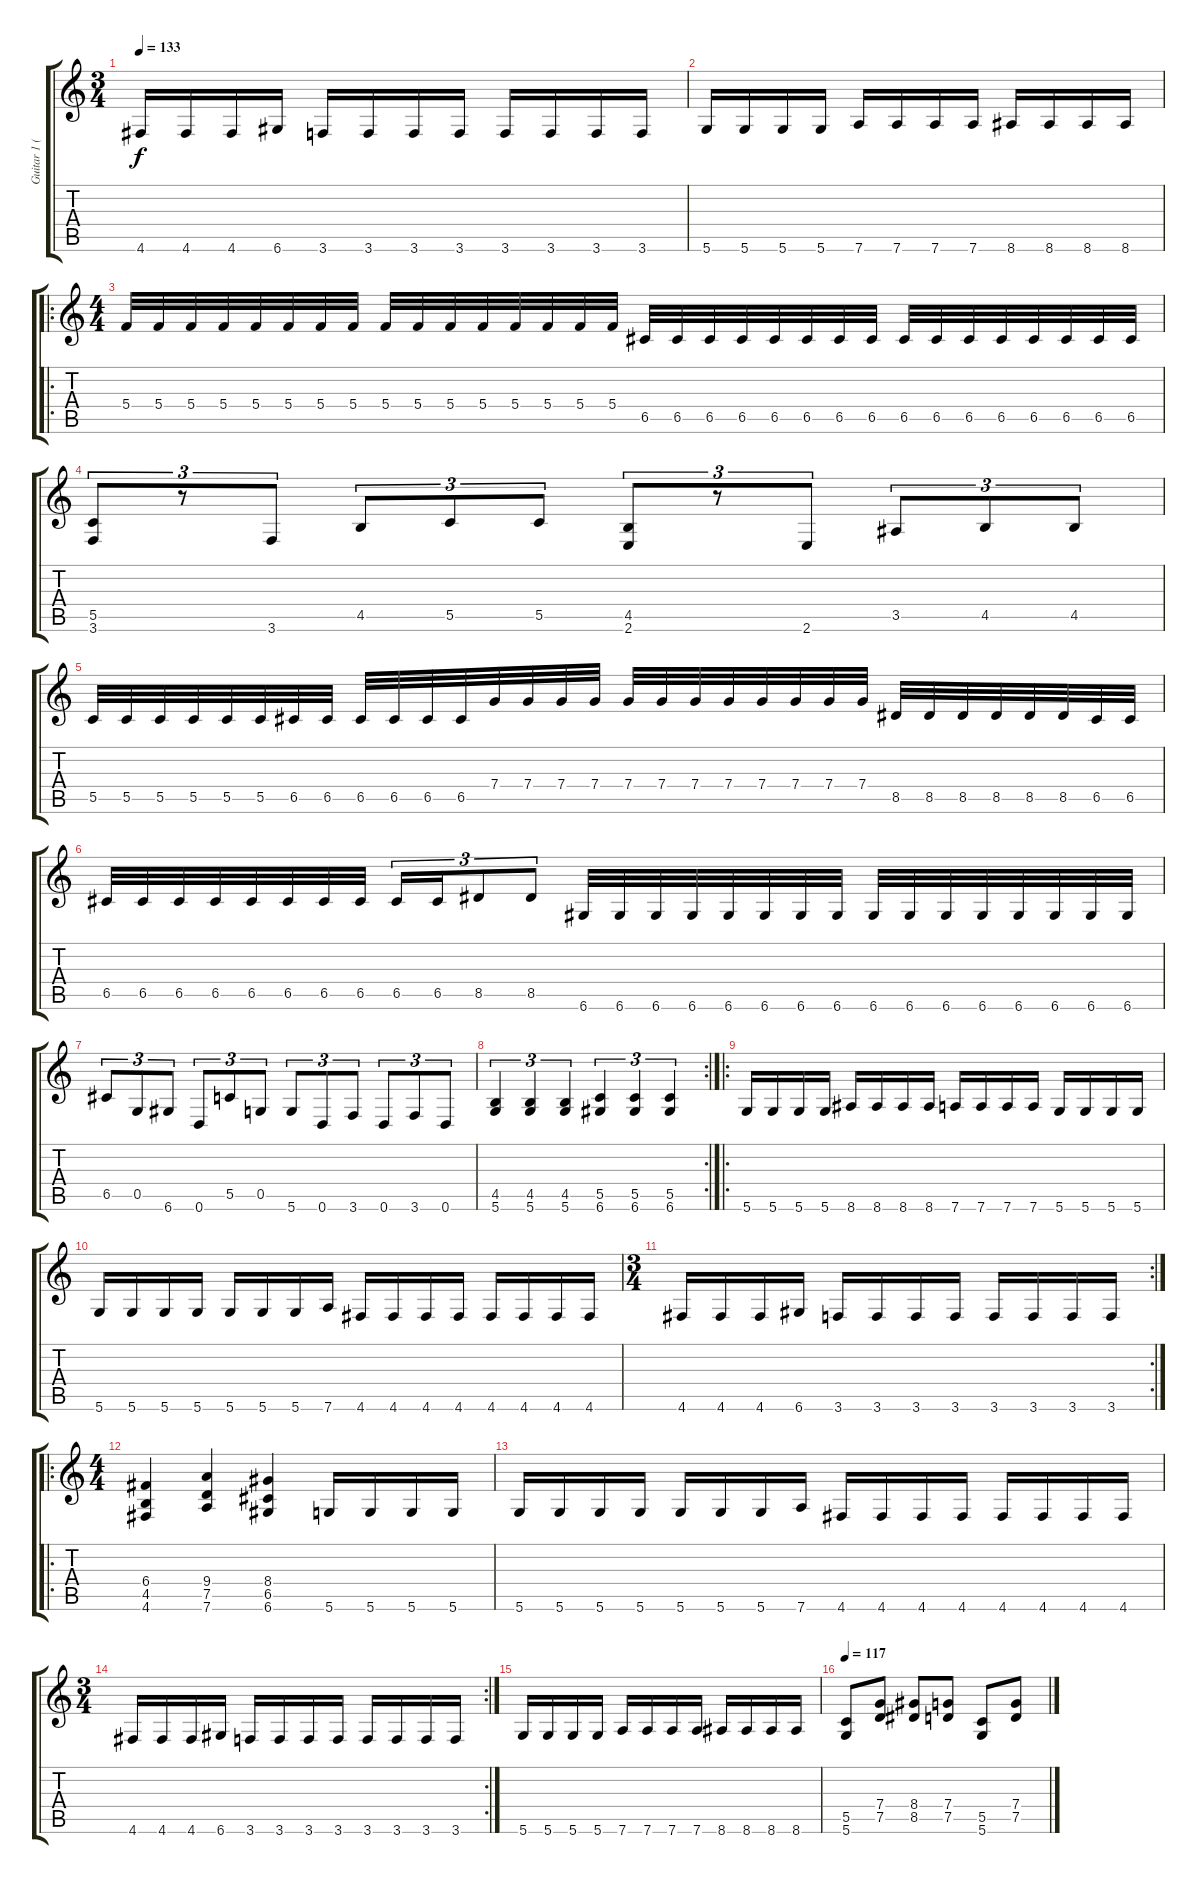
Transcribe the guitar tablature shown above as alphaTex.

\track ("Guitar 1 (Erik)" "Guitar 1 (") {instrument distortionguitar}
\staff {score tabs}
\tuning (D4 A3 F3 C3 G2 D2) {hide}
\ts (3 4)
\tempo 133
\clef g2
\ks c
4.6.16{dy f} 4.6.16 4.6.16 6.6.16 3.6.16 3.6.16 3.6.16 3.6.16 3.6.16 3.6.16 3.6.16 3.6.16 |
5.6.16 5.6.16 5.6.16 5.6.16 7.6.16 7.6.16 7.6.16 7.6.16 8.6.16 8.6.16 8.6.16 8.6.16 |
\ro
\ts (4 4)
5.4.32 5.4.32 5.4.32 5.4.32 5.4.32 5.4.32 5.4.32 5.4.32 5.4.32 5.4.32 5.4.32 5.4.32 5.4.32 5.4.32 5.4.32 5.4.32 6.5.32 6.5.32 6.5.32 6.5.32 6.5.32 6.5.32 6.5.32 6.5.32 6.5.32 6.5.32 6.5.32 6.5.32 6.5.32 6.5.32 6.5.32 6.5.32 |
(5.5 3.6).8{tu (3 2)} r.8{tu (3 2)} 3.6.8{tu (3 2)} 4.5.8{tu (3 2)} 5.5.8{tu (3 2)} 5.5.8{tu (3 2)} (4.5 2.6).8{tu (3 2)} r.8{tu (3 2)} 2.6.8{tu (3 2)} 3.5.8{tu (3 2)} 4.5.8{tu (3 2)} 4.5.8{tu (3 2)} |
5.5.32 5.5.32 5.5.32 5.5.32 5.5.32 5.5.32 6.5.32 6.5.32 6.5.32 6.5.32 6.5.32 6.5.32 7.4.32 7.4.32 7.4.32 7.4.32 7.4.32 7.4.32 7.4.32 7.4.32 7.4.32 7.4.32 7.4.32 7.4.32 8.5.32 8.5.32 8.5.32 8.5.32 8.5.32 8.5.32 6.5.32 6.5.32 |
6.5.32 6.5.32 6.5.32 6.5.32 6.5.32 6.5.32 6.5.32 6.5.32 6.5.16{tu (3 2)} 6.5.16{tu (3 2)} 8.5.8{tu (3 2)} 8.5.8{tu (3 2)} 6.6.32 6.6.32 6.6.32 6.6.32 6.6.32 6.6.32 6.6.32 6.6.32 6.6.32 6.6.32 6.6.32 6.6.32 6.6.32 6.6.32 6.6.32 6.6.32 |
6.5.8{tu (3 2)} 0.5.8{tu (3 2)} 6.6.8{tu (3 2)} 0.6.8{tu (3 2)} 5.5.8{tu (3 2)} 0.5.8{tu (3 2)} 5.6.8{tu (3 2)} 0.6.8{tu (3 2)} 3.6.8{tu (3 2)} 0.6.8{tu (3 2)} 3.6.8{tu (3 2)} 0.6.8{tu (3 2)} |
\rc 2
(4.5 5.6).4{tu (3 2)} (4.5 5.6).4{tu (3 2)} (4.5 5.6).4{tu (3 2)} (5.5 6.6).4{tu (3 2)} (5.5 6.6).4{tu (3 2)} (5.5 6.6).4{tu (3 2)} |
\ro
5.6.16 5.6.16 5.6.16 5.6.16 8.6.16 8.6.16 8.6.16 8.6.16 7.6.16 7.6.16 7.6.16 7.6.16 5.6.16 5.6.16 5.6.16 5.6.16 |
5.6.16 5.6.16 5.6.16 5.6.16 5.6.16 5.6.16 5.6.16 7.6.16 4.6.16 4.6.16 4.6.16 4.6.16 4.6.16 4.6.16 4.6.16 4.6.16 |
\rc 2
\ts (3 4)
4.6.16 4.6.16 4.6.16 6.6.16 3.6.16 3.6.16 3.6.16 3.6.16 3.6.16 3.6.16 3.6.16 3.6.16 |
\ro
\ts (4 4)
(6.4 4.5 4.6).4 (9.4 7.5 7.6).4 (8.4 6.5 6.6).4 5.6.16 5.6.16 5.6.16 5.6.16 |
5.6.16 5.6.16 5.6.16 5.6.16 5.6.16 5.6.16 5.6.16 7.6.16 4.6.16 4.6.16 4.6.16 4.6.16 4.6.16 4.6.16 4.6.16 4.6.16 |
\rc 2
\ts (3 4)
4.6.16 4.6.16 4.6.16 6.6.16 3.6.16 3.6.16 3.6.16 3.6.16 3.6.16 3.6.16 3.6.16 3.6.16 |
5.6.16 5.6.16 5.6.16 5.6.16 7.6.16 7.6.16 7.6.16 7.6.16 8.6.16 8.6.16 8.6.16 8.6.16 |
\tempo 117
(5.5 5.6).8 (7.4 7.5).8 (8.4 8.5).8 (7.4 7.5).8 (5.5 5.6).8 (7.4 7.5).8
